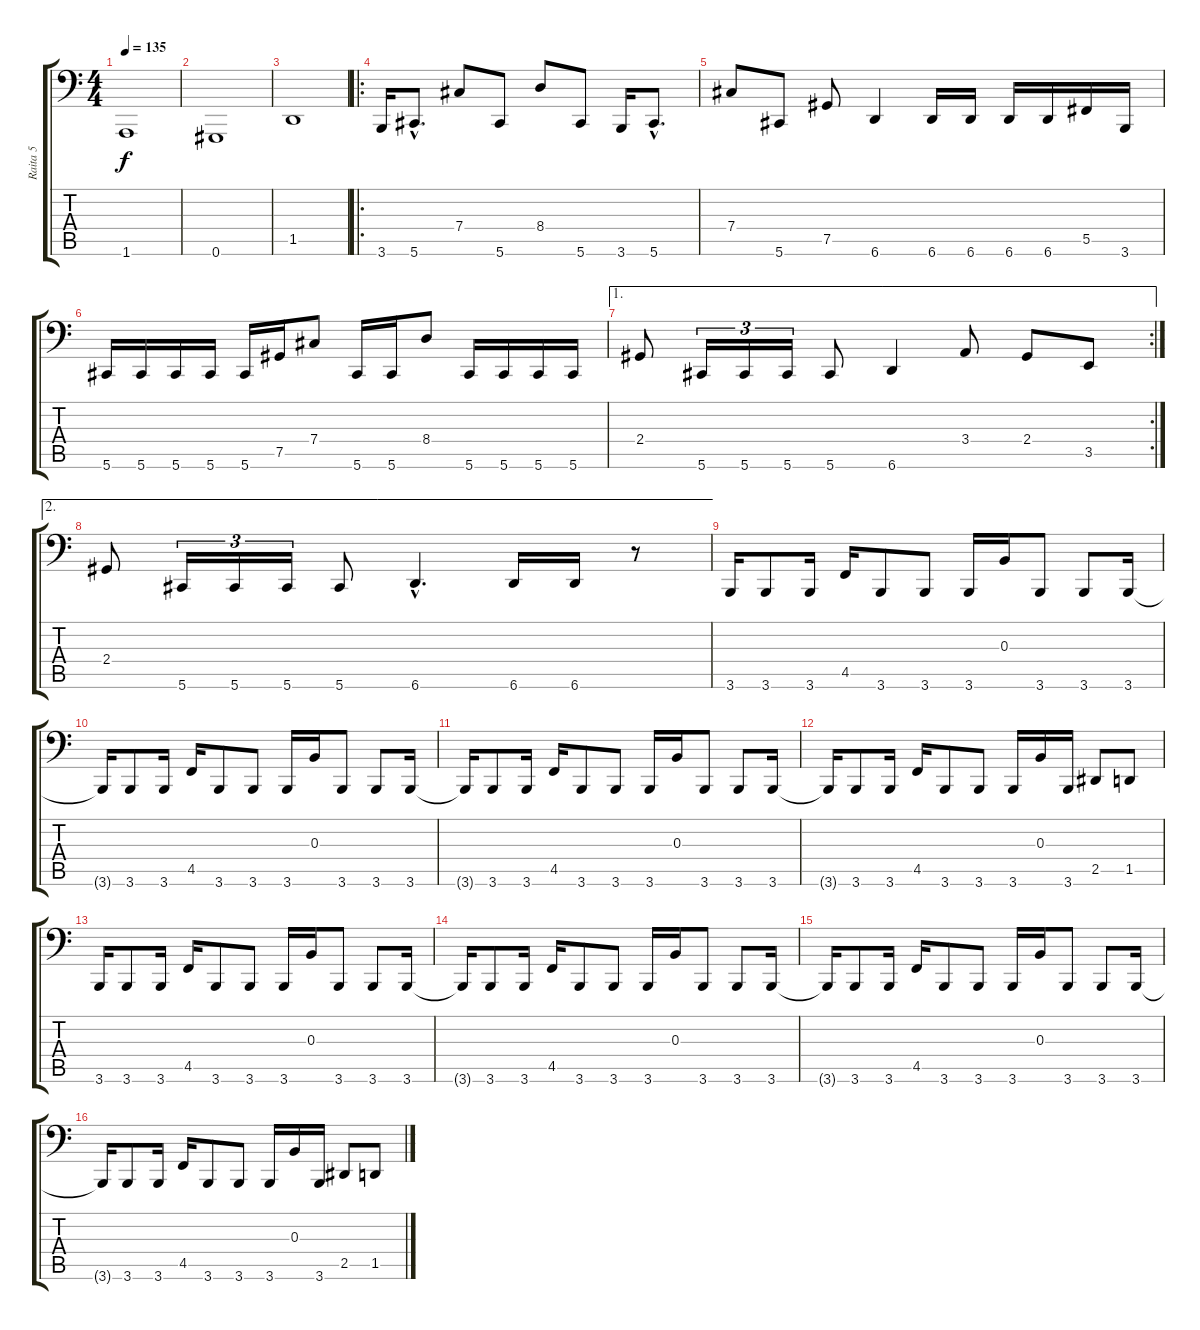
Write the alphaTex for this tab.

\track ("Raita 5" "Raita 5") {instrument electricbasspick}
\staff {score tabs}
\tuning (A2 E2 B1 Gb1 Db1 Ab0) {hide}
\ts (4 4)
\tempo 135
\clef f4
\ks c
1.6{t}.1{dy f} |
0.6.1 |
1.5.1 |
\ro
3.6.16 5.6{hac}.8{d} 7.4.8 5.6.8 8.4.8 5.6.8 3.6.16 5.6{hac}.8{d} |
7.4.8 5.6.8 7.5.8 6.6.4 6.6.16 6.6.16 6.6.16 6.6.16 5.5.16 3.6.16 |
5.6.16 5.6.16 5.6.16 5.6.16 5.6.16 7.5.16 7.4.8 5.6.16 5.6.16 8.4.8 5.6.16 5.6.16 5.6.16 5.6.16 |
\ae 1
\rc 2
2.4.8 5.6.16{tu (3 2)} 5.6.16{tu (3 2)} 5.6.16{tu (3 2)} 5.6.8 6.6.4 3.4.8 2.4.8 3.5.8 |
\ae 2
2.4.8 5.6.16{tu (3 2)} 5.6.16{tu (3 2)} 5.6.16{tu (3 2)} 5.6.8 6.6{hac}.4{d} 6.6.16 6.6.16 r.8 |
3.6.16 3.6.8 3.6.16 4.5.16 3.6.8 3.6.8 3.6.16 0.3.16 3.6.8 3.6.8 3.6.16 |
3.6{t}.16 3.6.8 3.6.16 4.5.16 3.6.8 3.6.8 3.6.16 0.3.16 3.6.8 3.6.8 3.6.16 |
3.6{t}.16 3.6.8 3.6.16 4.5.16 3.6.8 3.6.8 3.6.16 0.3.16 3.6.8 3.6.8 3.6.16 |
3.6{t}.16 3.6.8 3.6.16 4.5.16 3.6.8 3.6.8 3.6.16 0.3.16 3.6.16 2.5.8 1.5.8 |
3.6.16 3.6.8 3.6.16 4.5.16 3.6.8 3.6.8 3.6.16 0.3.16 3.6.8 3.6.8 3.6.16 |
3.6{t}.16 3.6.8 3.6.16 4.5.16 3.6.8 3.6.8 3.6.16 0.3.16 3.6.8 3.6.8 3.6.16 |
3.6{t}.16 3.6.8 3.6.16 4.5.16 3.6.8 3.6.8 3.6.16 0.3.16 3.6.8 3.6.8 3.6.16 |
3.6{t}.16 3.6.8 3.6.16 4.5.16 3.6.8 3.6.8 3.6.16 0.3.16 3.6.16 2.5.8 1.5.8
